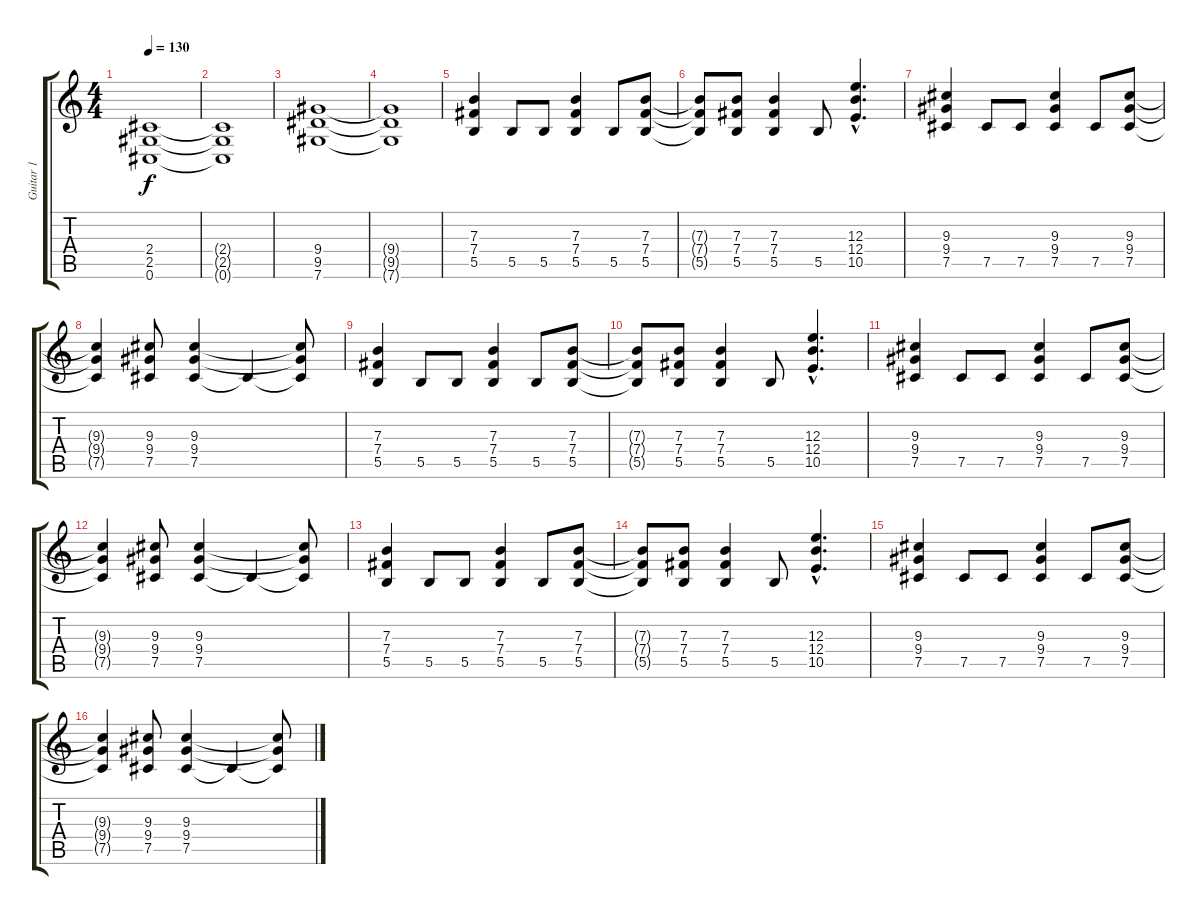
\track ("Guitar 1" "Guitar 1") {instrument distortionguitar}
\staff {score tabs}
\tuning (Db4 Ab3 E3 B2 Gb2 Db2) {hide}
\ts (4 4)
\tempo 130
\clef g2
\ks c
(2.4 2.5 0.6).1{dy f} |
(2.4{t} 2.5{t} 0.6{t}).1 |
(9.4 9.5 7.6).1 |
(9.4{t} 9.5{t} 7.6{t}).1 |
(7.3 7.4 5.5).4 5.5.8 5.5.8 (7.3 7.4 5.5).4 5.5.8 (7.3 7.4 5.5).8 |
(7.3{t} 7.4{t} 5.5{t}).8 (7.3 7.4 5.5).8 (7.3 7.4 5.5).4 5.5.8 (12.3{hac} 12.4{hac} 10.5{hac}).4{d} |
(9.3 9.4 7.5).4 7.5.8 7.5.8 (9.3 9.4 7.5).4 7.5.8 (9.3 9.4 7.5).8 |
(9.3{t} 9.4{t} 7.5{t}).4 (9.3 9.4 7.5).8 (9.3 9.4 7.5).4 7.5{t}.4 (9.3{t} 9.4{t} 7.5{t}).8 |
(7.3 7.4 5.5).4 5.5.8 5.5.8 (7.3 7.4 5.5).4 5.5.8 (7.3 7.4 5.5).8 |
(7.3{t} 7.4{t} 5.5{t}).8 (7.3 7.4 5.5).8 (7.3 7.4 5.5).4 5.5.8 (12.3{hac} 12.4{hac} 10.5{hac}).4{d} |
(9.3 9.4 7.5).4 7.5.8 7.5.8 (9.3 9.4 7.5).4 7.5.8 (9.3 9.4 7.5).8 |
(9.3{t} 9.4{t} 7.5{t}).4 (9.3 9.4 7.5).8 (9.3 9.4 7.5).4 7.5{t}.4 (9.3{t} 9.4{t} 7.5{t}).8 |
(7.3 7.4 5.5).4 5.5.8 5.5.8 (7.3 7.4 5.5).4 5.5.8 (7.3 7.4 5.5).8 |
(7.3{t} 7.4{t} 5.5{t}).8 (7.3 7.4 5.5).8 (7.3 7.4 5.5).4 5.5.8 (12.3{hac} 12.4{hac} 10.5{hac}).4{d} |
(9.3 9.4 7.5).4 7.5.8 7.5.8 (9.3 9.4 7.5).4 7.5.8 (9.3 9.4 7.5).8 |
(9.3{t} 9.4{t} 7.5{t}).4 (9.3 9.4 7.5).8 (9.3 9.4 7.5).4 7.5{t}.4 (9.3{t} 9.4{t} 7.5{t}).8
